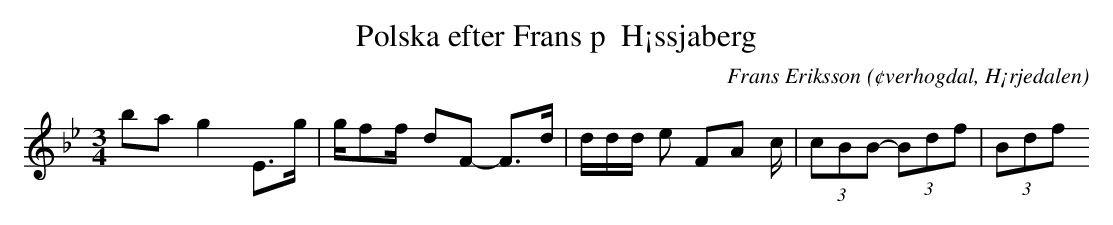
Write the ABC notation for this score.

X:1
T:Polska efter Frans p  H¡ssjaberg
O:¢verhogdal, H¡rjedalen
M:3/4
C:Frans Eriksson
K:Bb
ba g2 E>g |g/ff/- dF- F>d|d/d/d/ e4/3 F4/3A4/3 c/| (3cBB -(3Bdf|-(3Bdf
